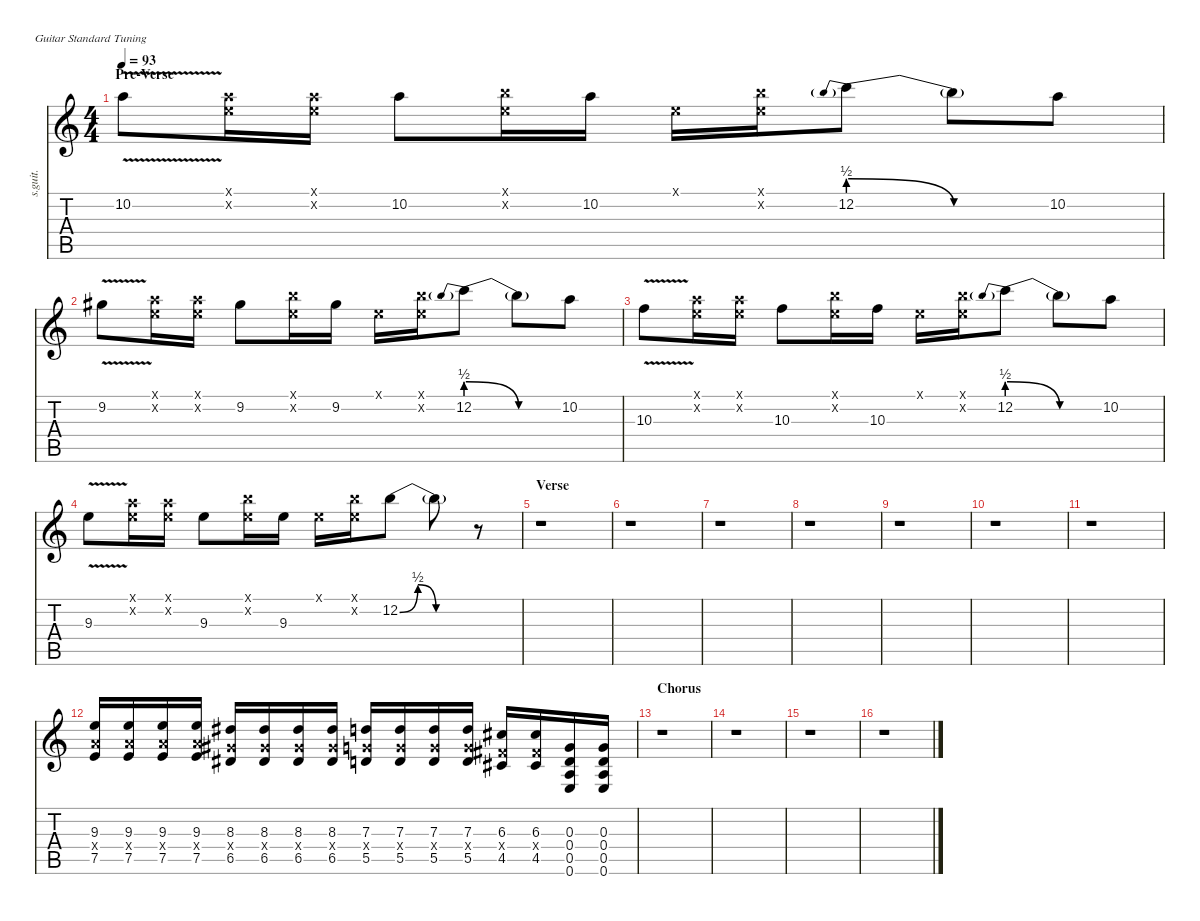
\defaultSystemsLayout 4
\hideDynamics
\bracketExtendMode nobrackets
\track ("Matt Bellamy - Guitar Overdubs" "s.guit.") {instrument overdrivenguitar}
\staff {score tabs}
\tuning (E4 B3 G3 D3 A2 E2)
\ts (4 4)
\section ("" "Pre-Verse")
\tempo 93
\clef g2
\ks c
10.2{v}.8{dy f} (0.1{x} 10.2{x}).16 (0.1{x} 10.2{x}).16 10.2.8 (0.1{x} 12.2{x}).16 10.2.16 0.1{x}.16 (0.1{x} 12.2{x}).16 12.2{be (prebendrelease 0 2 60 0)}.8 12.2{be (hold 0 0 60 0) t}.8 10.2.8 |
9.2{v acc #}.8 (0.1{x} 10.2{x}).16 (0.1{x} 10.2{x}).16 9.2{acc #}.8 (0.1{x} 12.2{x}).16 9.2{acc #}.16 0.1{x}.16 (0.1{x} 12.2{x}).16 12.2{be (prebendrelease 0 2 60 0)}.8 12.2{be (hold 0 0 60 0) t}.8 10.2.8 |
10.3{v}.8 (0.1{x} 10.2{x}).16 (0.1{x} 10.2{x}).16 10.3.8 (0.1{x} 12.2{x}).16 10.3.16 0.1{x}.16 (0.1{x} 12.2{x}).16 12.2{be (prebendrelease 0 2 60 0)}.8 12.2{be (hold 0 0 60 0) t}.8 10.2.8 |
9.3{v}.8 (0.1{x} 10.2{x}).16 (0.1{x} 10.2{x}).16 9.3.8 (0.1{x} 12.2{x}).16 9.3.16 0.1{x}.16 (0.1{x} 12.2{x}).16 12.2{be (bendrelease 0 0 30 2 30 2 60 0)}.8 12.2{be (hold 0 0 60 0) t}.8 r.8 |
\section ("" "Verse")
r.1 |
r.1 |
r.1 |
r.1 |
r.1 |
r.1 |
r.1 |
(9.3 7.4{x} 7.5).16 (9.3 7.4{x} 7.5).16 (9.3 7.4{x} 7.5).16 (9.3 7.4{x} 7.5).16 (8.3{acc #} 6.4{x acc #} 6.5{acc #}).16 (8.3{acc #} 6.4{x acc #} 6.5{acc #}).16 (8.3{acc #} 6.4{x acc #} 6.5{acc #}).16 (8.3{acc #} 6.4{x acc #} 6.5{acc #}).16 (7.3 5.4{x} 5.5).16 (7.3 5.4{x} 5.5).16 (7.3 5.4{x} 5.5).16 (7.3 5.4{x} 5.5).16 (6.3{acc #} 4.4{x acc #} 4.5{acc #}).16 (6.3{acc #} 4.4{x acc #} 4.5{acc #}).16 (0.3 0.4 0.5 0.6).16 (0.3 0.4 0.5 0.6).16 |
\section ("" "Chorus")
r.1 |
r.1 |
r.1 |
r.1
